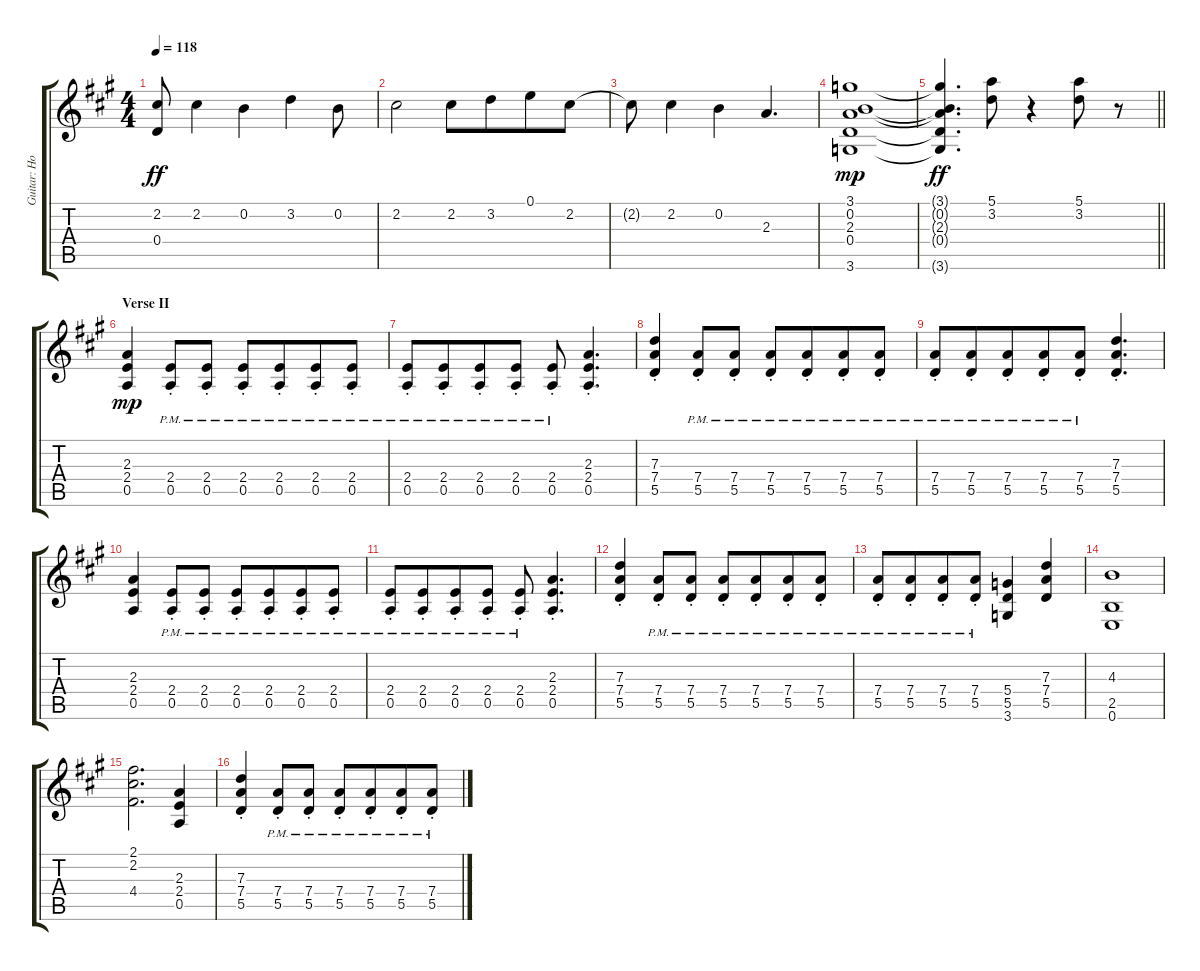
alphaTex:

\track ("Guitar: Howard" "Guitar: Ho") {instrument overdrivenguitar}
\staff {score tabs}
\tuning (E4 B3 G3 D3 A2 E2) {hide}
\ts (4 4)
\tempo 118
\clef g2
\ks a
(2.2{t} 0.4{t}).8{dy ff} 2.2.4 0.2.4 3.2.4 0.2.8 |
2.2.2 2.2.8 3.2.8{beam merge} 0.1.8 2.2.8 |
2.2{t}.8 2.2.4 0.2.4 2.3.4{d} |
(3.1 0.2 2.3 0.4 3.6).1{dy mp} |
\barLineRight lightlight
(3.1{t} 0.2{t} 2.3{t} 0.4{t} 3.6{t}).4{d dy ff} (5.1 3.2).8 r.4 (5.1 3.2).8 r.8 |
\section ("" "Verse II")
(2.3 2.4 0.5).4{dy mp} (2.4{pm st} 0.5{pm st}).8 (2.4{pm st} 0.5{pm st}).8 (2.4{pm st} 0.5{pm st}).8 (2.4{pm st} 0.5{pm st}).8{beam merge} (2.4{pm st} 0.5{pm st}).8 (2.4{pm st} 0.5{pm st}).8 |
(2.4{pm st} 0.5{pm st}).8 (2.4{pm st} 0.5{pm st}).8{beam merge} (2.4{pm st} 0.5{pm st}).8 (2.4{pm st} 0.5{pm st}).8 (2.4{pm st} 0.5{pm st}).8 (2.3 2.4{st} 0.5{st}).4{d} |
(7.3 7.4{st} 5.5{st}).4 (7.4{pm st} 5.5{pm st}).8 (7.4{pm st} 5.5{pm st}).8 (7.4{pm st} 5.5{pm st}).8 (7.4{pm st} 5.5{pm st}).8{beam merge} (7.4{pm st} 5.5{pm st}).8 (7.4{pm st} 5.5{pm st}).8 |
(7.4{pm st} 5.5{pm st}).8 (7.4{pm st} 5.5{pm st}).8{beam merge} (7.4{pm st} 5.5{pm st}).8 (7.4{pm st} 5.5{pm st}).8{beam merge} (7.4{pm st} 5.5{pm st}).8 (7.3 7.4{st} 5.5{st}).4{d} |
(2.3 2.4 0.5).4 (2.4{pm st} 0.5{pm st}).8 (2.4{pm st} 0.5{pm st}).8 (2.4{pm st} 0.5{pm st}).8 (2.4{pm st} 0.5{pm st}).8{beam merge} (2.4{pm st} 0.5{pm st}).8 (2.4{pm st} 0.5{pm st}).8 |
(2.4{pm st} 0.5{pm st}).8 (2.4{pm st} 0.5{pm st}).8{beam merge} (2.4{pm st} 0.5{pm st}).8 (2.4{pm st} 0.5{pm st}).8 (2.4{pm st} 0.5{pm st}).8 (2.3 2.4{st} 0.5{st}).4{d} |
(7.3 7.4{st} 5.5{st}).4 (7.4{pm st} 5.5{pm st}).8 (7.4{pm st} 5.5{pm st}).8 (7.4{pm st} 5.5{pm st}).8 (7.4{pm st} 5.5{pm st}).8{beam merge} (7.4{pm st} 5.5{pm st}).8 (7.4{pm st} 5.5{pm st}).8 |
(7.4{pm st} 5.5{pm st}).8 (7.4{pm st} 5.5{pm st}).8{beam merge} (7.4{pm st} 5.5{pm st}).8 (7.4{pm st} 5.5{pm st}).8 (5.4 5.5 3.6).4 (7.3 7.4 5.5).4 |
(4.3 2.5 0.6).1 |
(2.1 2.2 4.4).2{d} (2.3 2.4 0.5).4 |
(7.3 7.4{st} 5.5{st}).4 (7.4{pm st} 5.5{pm st}).8 (7.4{pm st} 5.5{pm st}).8 (7.4{pm st} 5.5{pm st}).8 (7.4{pm st} 5.5{pm st}).8{beam merge} (7.4{pm st} 5.5{pm st}).8 (7.4{pm st} 5.5{pm st}).8
